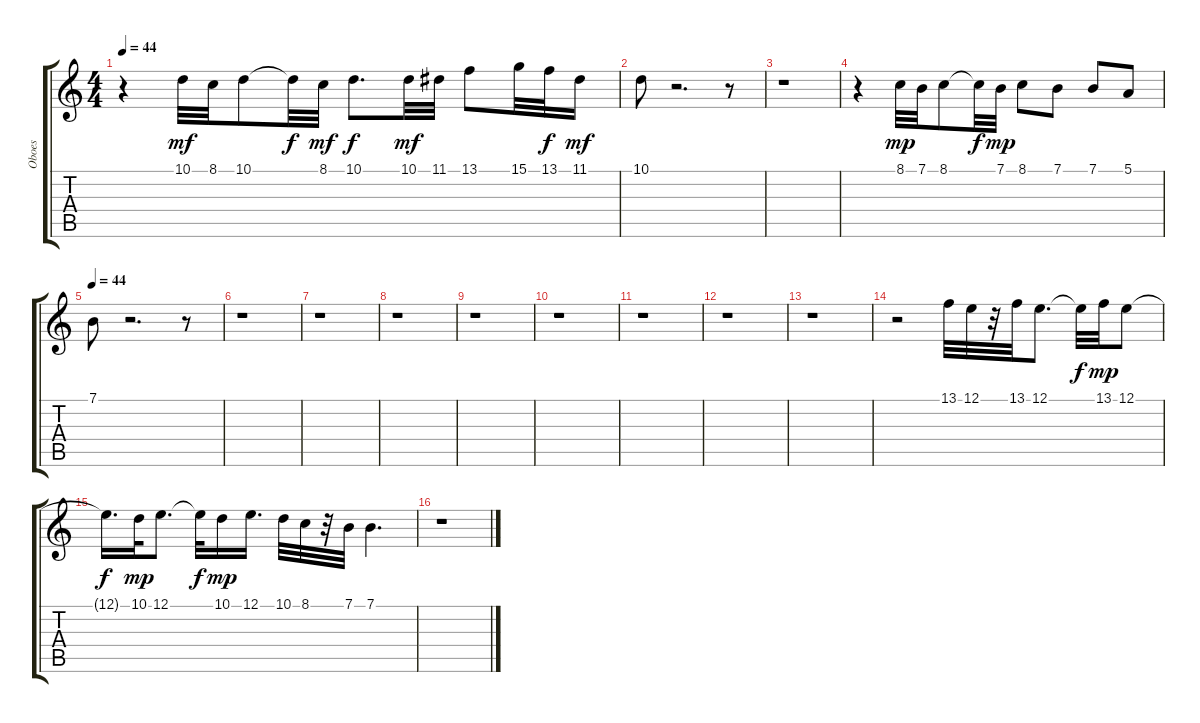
\track ("Oboes" "Oboes") {instrument oboe}
\staff {score tabs}
\tuning (E4 B3 G3 D3 A2 E2) {hide}
\ts (4 4)
\tempo 44
\clef g2
\ks c
r.4{dy mp} 10.1.32{dy mf} 8.1.32 10.1.8 10.1{t}.32{dy f} 8.1.32{dy mf} 10.1.8{d dy f} 10.1.32{dy mf} 11.1.32 13.1.8 15.1.32 13.1.32{dy f} 11.1.16{dy mf} |
10.1.8 r.2{d} r.8 |
r.1 |
r.4 8.1.32{dy mp} 7.1.32 8.1.8 8.1{t}.32{dy f} 7.1.32{dy mp} 8.1.8 7.1.8 7.1.8 5.1.8 |
\tempo 44
7.1.8 r.2{d} r.8 |
r.1 |
r.1 |
r.1 |
r.1 |
r.1 |
r.1 |
r.1 |
r.1 |
r.2 13.1.32 12.1.32 r.32 13.1.32 12.1.8{d} 12.1{t}.32{dy f} 13.1.32{dy mp} 12.1.8 |
12.1{t}.16{d dy f} 10.1.32{dy mp} 12.1.8{d} 12.1{t}.32{dy f} 10.1.16{dy mp} 12.1.16{d} 10.1.32 8.1.32 r.32 7.1.32 7.1.4{d} |
r.1
